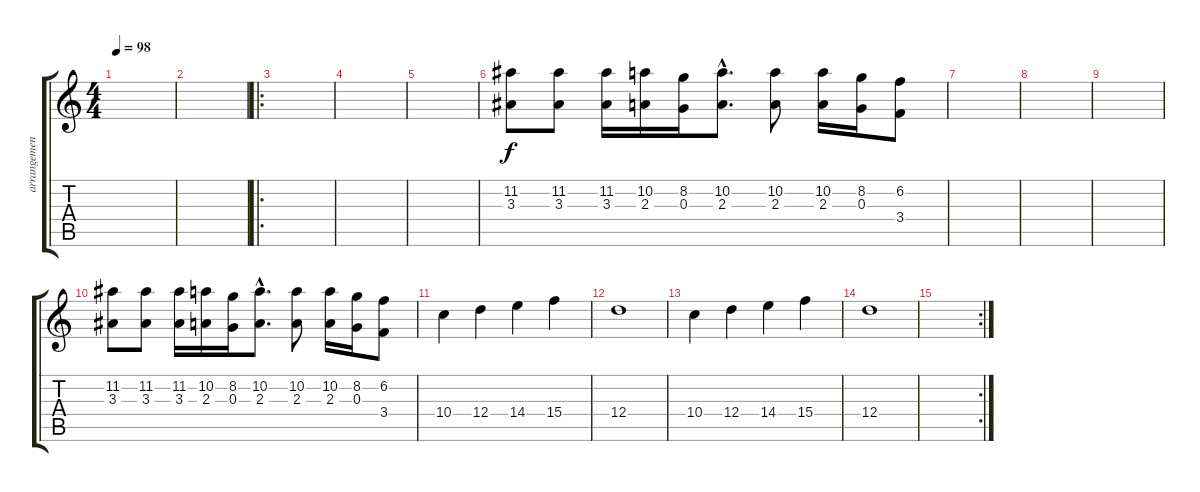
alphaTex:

\track ("arrangements" "arrangemen") {instrument electricguitarclean}
\staff {score tabs}
\tuning (E4 B3 G3 D3 A2 E2) {hide}
\ts (4 4)
\tempo 98
\clef g2
\ks c
|
|
\ro
|
|
|
(11.2 3.3).8 (11.2 3.3).8 (11.2 3.3).16 (10.2 2.3).16 (8.2 0.3).16 (10.2{hac} 2.3{hac}).8{d} (10.2 2.3).8 (10.2 2.3).16 (8.2 0.3).16 (6.2 3.4).8 |
|
|
|
(11.2 3.3).8 (11.2 3.3).8 (11.2 3.3).16 (10.2 2.3).16 (8.2 0.3).16 (10.2{hac} 2.3{hac}).8{d} (10.2 2.3).8 (10.2 2.3).16 (8.2 0.3).16 (6.2 3.4).8 |
10.4.4 12.4.4 14.4.4 15.4.4 |
12.4.1 |
10.4.4 12.4.4 14.4.4 15.4.4 |
12.4.1 |
\rc 2
